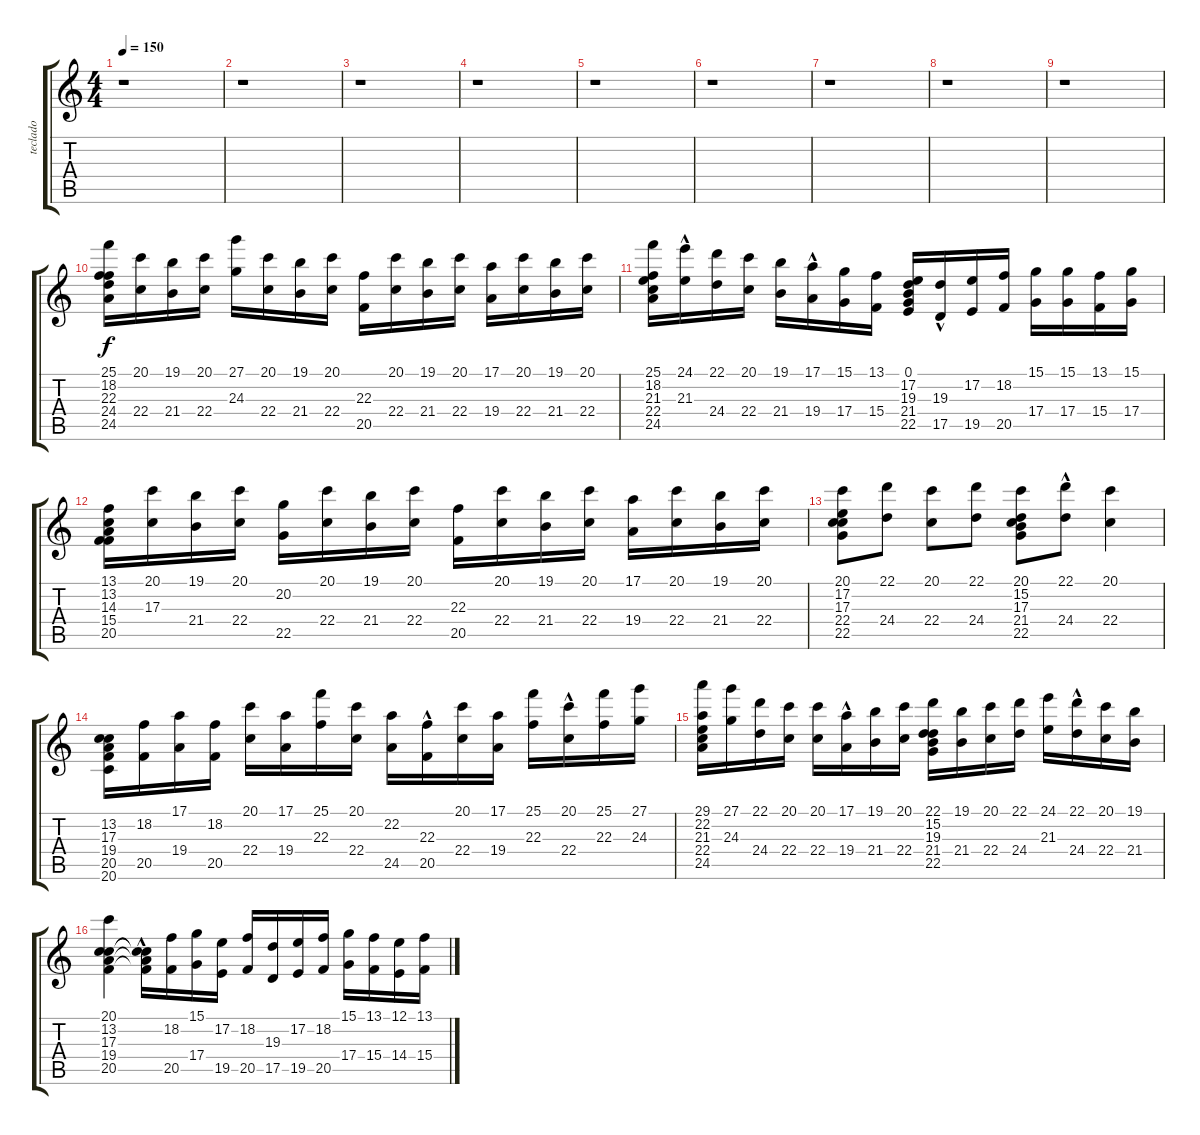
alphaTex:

\track ("teclado" "teclado") {instrument stringensemble1}
\staff {score tabs}
\tuning (E4 B3 G3 D3 A2 E2) {hide}
\ts (4 4)
\tempo 150
\clef g2
\ks c
r.1{dy f} |
r.1 |
r.1 |
r.1 |
r.1 |
r.1 |
r.1 |
r.1 |
r.1 |
(25.1 18.2 22.3 24.4 24.5).16 (20.1 22.4).16 (19.1 21.4).16 (20.1 22.4).16 (27.1 24.3).16 (20.1 22.4).16 (19.1 21.4).16 (20.1 22.4).16 (22.3 20.5).16 (20.1 22.4).16 (19.1 21.4).16 (20.1 22.4).16 (17.1 19.4).16 (20.1 22.4).16 (19.1 21.4).16 (20.1 22.4).16 |
(25.1 18.2 21.3 22.4 24.5).16 (24.1 21.3{hac}).16 (22.1 24.4).16 (20.1 22.4).16 (19.1 21.4).16 (17.1 19.4{hac}).16 (15.1 17.4).16 (13.1 15.4).16 (0.1 17.2 19.3 21.4 22.5).16 (19.3{hac} 17.5).16 (17.2 19.5).16 (18.2 20.5).16 (15.1 17.4).16 (15.1 17.4).16 (13.1 15.4).16 (15.1 17.4).16 |
(13.1 13.2 14.3 15.4 20.5).16 (20.1 17.3).16 (19.1 21.4).16 (20.1 22.4).16 (20.2 22.5).16 (20.1 22.4).16 (19.1 21.4).16 (20.1 22.4).16 (22.3 20.5).16 (20.1 22.4).16 (19.1 21.4).16 (20.1 22.4).16 (17.1 19.4).16 (20.1 22.4).16 (19.1 21.4).16 (20.1 22.4).16 |
(20.1 17.2 17.3 22.4 22.5).8 (22.1 24.4).8 (20.1 22.4).8 (22.1 24.4).8 (20.1 15.2 17.3 21.4 22.5).8 (22.1 24.4{hac}).8 (20.1 22.4).4 |
(13.2 17.3 19.4 20.5 20.6).16 (18.2 20.5).16 (17.1 19.4).16 (18.2 20.5).16 (20.1 22.4).16 (17.1 19.4).16 (25.1 22.3).16 (20.1 22.4).16 (22.2 24.5).16 (22.3 20.5{hac}).16 (20.1 22.4).16 (17.1 19.4).16 (25.1 22.3).16 (20.1 22.4{hac}).16 (25.1 22.3).16 (27.1 24.3).16 |
(29.1 22.2 21.3 22.4 24.5).16 (27.1 24.3).16 (22.1 24.4).16 (20.1 22.4).16 (20.1 22.4).16 (17.1 19.4{hac}).16 (19.1 21.4).16 (20.1 22.4).16 (22.1 15.2 19.3 21.4 22.5).16 (19.1 21.4).16 (20.1 22.4).16 (22.1 24.4).16 (24.1 21.3).16 (22.1 24.4{hac}).16 (20.1 22.4).16 (19.1 21.4).16 |
(20.1 13.2 17.3 19.4 20.5).4 (13.2{hac t} 17.3{hac t} 19.4{hac t} 20.5{t}).16 (18.2 20.5).16 (15.1 17.4).16 (17.2 19.5).16 (18.2 20.5).16 (19.3 17.5).16 (17.2 19.5).16 (18.2 20.5).16 (15.1 17.4).16 (13.1 15.4).16 (12.1 14.4).16 (13.1 15.4).16
